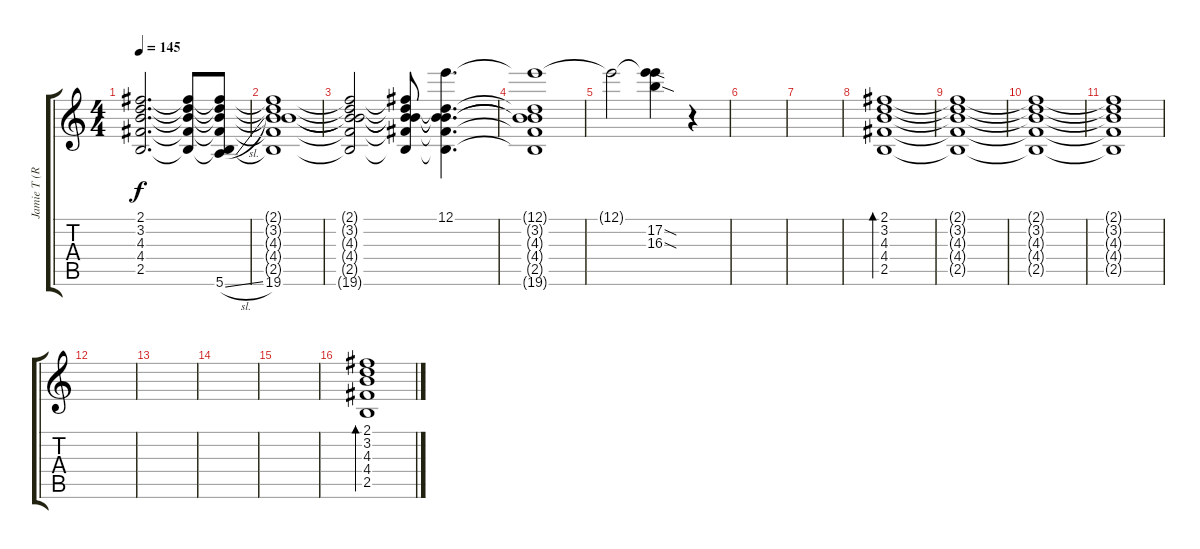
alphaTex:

\track ("Jamie T (Rhythm Guitar)" "Jamie T (R") {instrument electricguitarclean}
\staff {score tabs}
\tuning (E4 B3 G3 D3 A2 E2) {hide}
\ts (4 4)
\tempo 145
\clef g2
\ks c
(2.1{t} 3.2{t} 4.3{t} 4.4{t} 2.5{t}).2{d dy f} (2.1{t} 3.2{t} 4.3{t} 4.4{t} 2.5{t}).8 (2.1{t} 3.2{t} 4.3{t} 4.4{t} 2.5{t} 5.6{sl}).8 |
(2.1{t} 3.2{t} 4.3{t} 4.4{t} 2.5{t} 19.6).1 |
(2.1{t} 3.2{t} 4.3{t} 4.4{t} 2.5{t} 19.6{t}).2 (2.1{t} 3.2{t} 4.3{t} 4.4{t} 2.5{t} 19.6{t}).8 (12.1 3.2{t} 4.3{t} 4.4{t} 2.5{t} 19.6{t}).4{d} |
(12.1{t} 3.2{t} 4.3{t} 4.4{t} 2.5{t} 19.6{t}).1 |
12.1{t}.2 (12.1{t} 17.2{sod} 16.3{sod}).4 r.4 |
|
|
(2.1 3.2 4.3 4.4 2.5).1{bd 30} |
(2.1{t} 3.2{t} 4.3{t} 4.4{t} 2.5{t}).1 |
(2.1{t} 3.2{t} 4.3{t} 4.4{t} 2.5{t}).1 |
(2.1{t} 3.2{t} 4.3{t} 4.4{t} 2.5{t}).1 |
|
|
|
|
(2.1 3.2 4.3 4.4 2.5).1{bd 30 volume 13}
